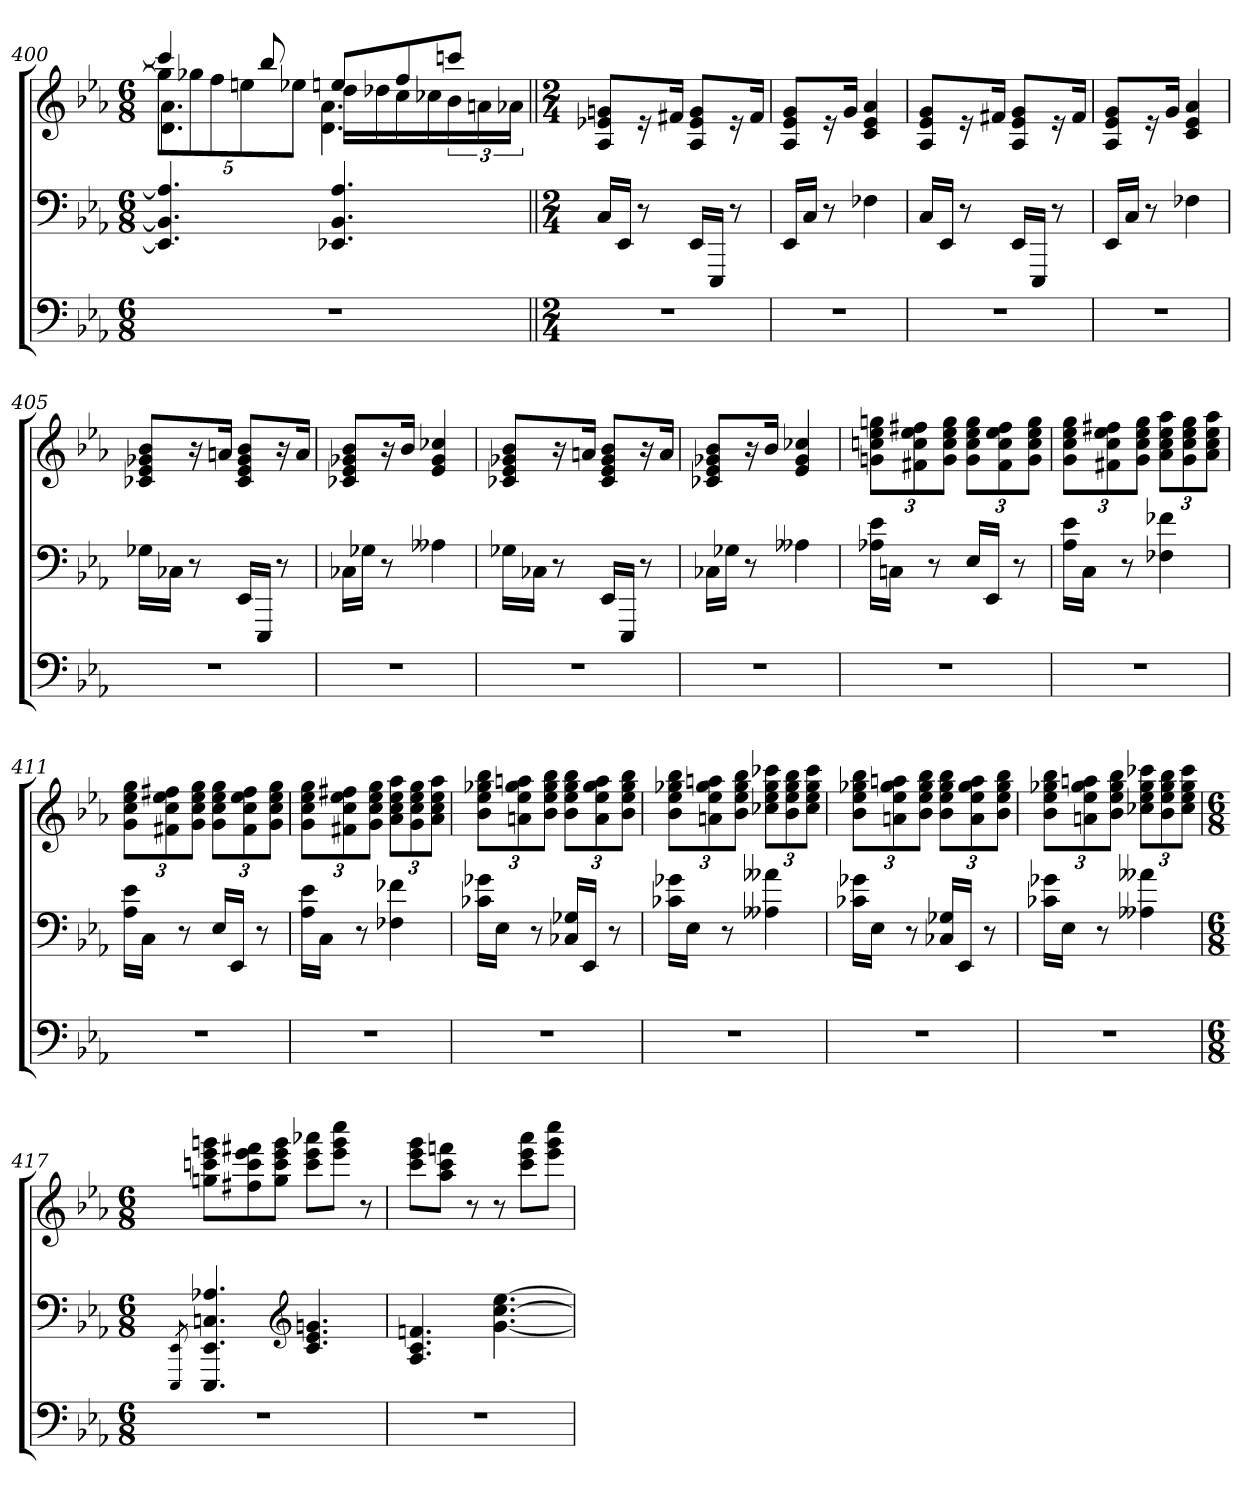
**kern	**kern	**kern
*part3	*part2	*part1
*staff3	*staff2	*staff1
*clefF4	*clefF4	*clefG2
*k[b-e-a-]	*k[b-e-a-]	*k[b-e-a-]
*M6/8	*M6/8	*M6/8
=400	=400	=400
*	*	*^
*	*	*	*^
2.r	4.EE-] 4.BB-] 4.A-]	4ccc]	40%3ggL]	4.d\ 4.a-\
.	.	.	40%3gg-X	.
.	.	.	40%3ff	.
.	.	.	40%3een	.
.	.	8bb-	.	.
.	.	.	40%3ee-XJ	.
.	4.EE-X 4.BB- 4.A-	8eenL	16ddLL	4.d\ 4.a-\
.	.	.	16dd-X	.
.	.	8ff	16cc	.
.	.	.	16cc-X	.
.	.	8cccnJ	24b-	.
.	.	.	24an	.
.	.	.	24a-XJJ	.
*	*	*v	*v	*v
=401||	=401||	=401||
*M2/4	*M2/4	*M2/4
2r	16CLL	8A- 8e-X 8gnL
.	16EE-JJ	.
.	8r	16r
.	.	16f#XJk
.	16EE-LL	8A- 8e- 8gL
.	16EEE-JJ	.
.	8r	16r
.	.	16f#Jk
=402	=402	=402
2r	16EE-LL	8A- 8e- 8gL
.	16CJJ	.
.	8r	16r
.	.	16gJk
.	4F-X	4c 4e- 4a-
=403	=403	=403
2r	16CLL	8A- 8e- 8gL
.	16EE-JJ	.
.	8r	16r
.	.	16f#XJk
.	16EE-LL	8A- 8e- 8gL
.	16EEE-JJ	.
.	8r	16r
.	.	16f#Jk
=404	=404	=404
2r	16EE-LL	8A- 8e- 8gL
.	16CJJ	.
.	8r	16r
.	.	16gJk
.	4F-X	4c 4e- 4a-
=405	=405	=405
2r	16G-XLL	8c-X 8e- 8g-X 8b-L
.	16C-XJJ	.
.	8r	16r
.	.	16anJk
.	16EE-LL	8c- 8e- 8g- 8b-L
.	16EEE-JJ	.
.	8r	16r
.	.	16aJk
=406	=406	=406
2r	16C-XLL	8c-X 8e- 8g-X 8b-L
.	16G-XJJ	.
.	8r	16r
.	.	16b-Jk
.	4A--X	4e- 4g- 4cc-X
=407	=407	=407
2r	16G-XLL	8c-X 8e- 8g-X 8b-L
.	16C-XJJ	.
.	8r	16r
.	.	16anJk
.	16EE-LL	8c- 8e- 8g- 8b-L
.	16EEE-JJ	.
.	8r	16r
.	.	16aJk
=408	=408	=408
2r	16C-XLL	8c-X 8e- 8g-X 8b-L
.	16G-XJJ	.
.	8r	16r
.	.	16b-Jk
.	4A--X	4e- 4g- 4cc-X
=409	=409	=409
2r	16A-X 16e-LL	12gn 12ccn 12ee- 12ggnL
.	16CnJJ	.
.	.	12f#X 12cc 12ee- 12ff#X
.	8r	.
.	.	12g 12cc 12ee- 12ggJ
.	16E-LL	12g 12cc 12ee- 12ggL
.	16EE-JJ	.
.	.	12f# 12cc 12ee- 12ff#
.	8r	.
.	.	12g 12cc 12ee- 12ggJ
=410	=410	=410
2r	16A- 16e-LL	12g 12cc 12ee- 12ggL
.	16CJJ	.
.	.	12f#X 12cc 12ee- 12ff#X
.	8r	.
.	.	12g 12cc 12ee- 12ggJ
.	4F-X 4f-X	12a- 12cc 12ee- 12aa-L
.	.	12g 12cc 12ee- 12gg
.	.	12a- 12cc 12ee- 12aa-J
=411	=411	=411
2r	16A- 16e-LL	12g 12cc 12ee- 12ggL
.	16CJJ	.
.	.	12f#X 12cc 12ee- 12ff#X
.	8r	.
.	.	12g 12cc 12ee- 12ggJ
.	16E-LL	12g 12cc 12ee- 12ggL
.	16EE-JJ	.
.	.	12f# 12cc 12ee- 12ff#
.	8r	.
.	.	12g 12cc 12ee- 12ggJ
=412	=412	=412
2r	16A- 16e-LL	12g 12cc 12ee- 12ggL
.	16CJJ	.
.	.	12f#X 12cc 12ee- 12ff#X
.	8r	.
.	.	12g 12cc 12ee- 12ggJ
.	4F-X 4f-X	12a- 12cc 12ee- 12aa-L
.	.	12g 12cc 12ee- 12gg
.	.	12a- 12cc 12ee- 12aa-J
=413	=413	=413
2r	16c-X 16g-XLL	12b- 12ee- 12gg-X 12bb-L
.	16E-JJ	.
.	.	12an 12ee- 12gg- 12aan
.	8r	.
.	.	12b- 12ee- 12gg- 12bb-J
.	16C-X 16G-XLL	12b- 12ee- 12gg- 12bb-L
.	16EE-JJ	.
.	.	12a 12ee- 12gg- 12aa
.	8r	.
.	.	12b- 12ee- 12gg- 12bb-J
=414	=414	=414
2r	16c-X 16g-XLL	12b- 12ee- 12gg-X 12bb-L
.	16E-JJ	.
.	.	12an 12ee- 12gg- 12aan
.	8r	.
.	.	12b- 12ee- 12gg- 12bb-J
.	4A--X 4a--X	12cc-X 12ee- 12gg- 12ccc-XL
.	.	12b- 12ee- 12gg- 12bb-
.	.	12cc- 12ee- 12gg- 12ccc-J
=415	=415	=415
2r	16c-X 16g-XLL	12b- 12ee- 12gg-X 12bb-L
.	16E-JJ	.
.	.	12an 12ee- 12gg- 12aan
.	8r	.
.	.	12b- 12ee- 12gg- 12bb-J
.	16C-X 16G-XLL	12b- 12ee- 12gg- 12bb-L
.	16EE-JJ	.
.	.	12a 12ee- 12gg- 12aa
.	8r	.
.	.	12b- 12ee- 12gg- 12bb-J
=416	=416	=416
2r	16c-X 16g-XLL	12b- 12ee- 12gg-X 12bb-L
.	16E-JJ	.
.	.	12an 12ee- 12gg- 12aan
.	8r	.
.	.	12b- 12ee- 12gg- 12bb-J
.	4A--X 4a--X	12cc-X 12ee- 12gg- 12ccc-XL
.	.	12b- 12ee- 12gg- 12bb-
.	.	12cc- 12ee- 12gg- 12ccc-J
=417	=417	=417
*M6/8	*M6/8	*M6/8
.	8qEEE-/ 8qEE-/	.
2.r	4.EEE-] 4.EE-] 4.Cn 4.A-X	8ggn 8cccn 8eee- 8gggnL
.	.	8ff#X 8ccc 8eee- 8fff#X
.	.	8gg 8ccc 8eee- 8gggJ
*	*clefG2	*
.	4.c 4.e- 4.gn	8ccc 8eee- 8aaa-XL
.	.	8eee- 8ggg 8ccccJ
.	.	8r
=418	=418	=418
2.r	4.A- 4.c 4.fn	8ccc 8eee- 8gggL
.	.	8aa- 8ccc 8fffnJ
.	.	8r
.	[4.g [4.cc [4.ee-	8r
.	.	8ccc 8eee- 8aaa-L
.	.	8eee- 8ggg 8ccccJ
=	=	=
*-	*-	*-
